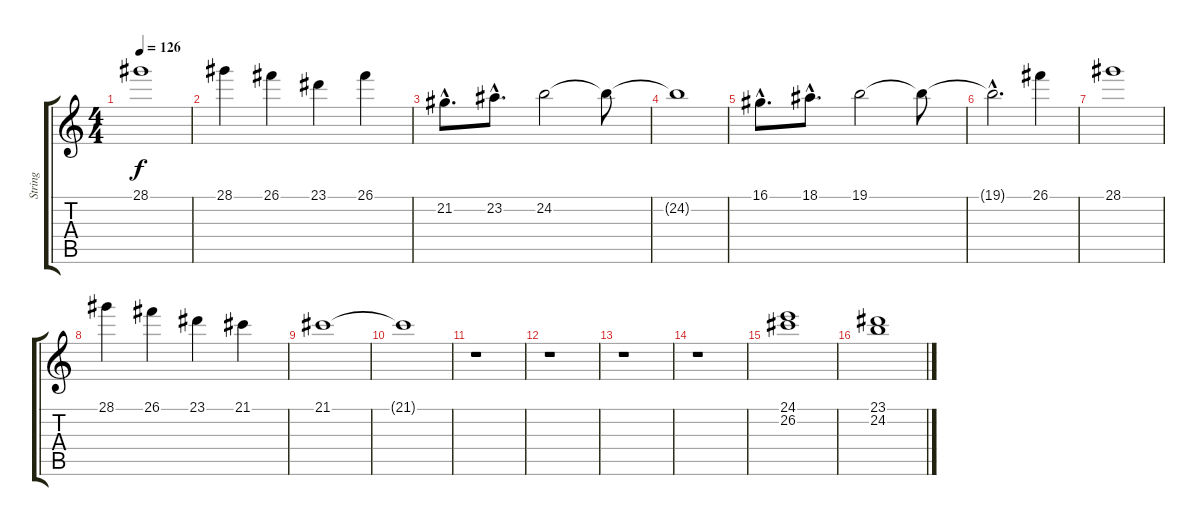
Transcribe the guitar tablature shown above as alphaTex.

\track ("String" "String") {instrument stringensemble1}
\staff {score tabs}
\tuning (E4 B3 G3 D3 A2 E2) {hide}
\ts (4 4)
\tempo 126
\clef g2
\ks c
28.1.1{dy f} |
28.1.4 26.1.4 23.1.4 26.1.4 |
21.2{hac}.8{d} 23.2{hac}.8{d} 24.2.2 24.2{t}.8 |
24.2{t}.1 |
16.1{hac}.8{d} 18.1{hac}.8{d} 19.1.2 19.1{t}.8 |
19.1{hac t}.2{d} 26.1.4 |
28.1.1 |
28.1.4 26.1.4 23.1.4 21.1.4 |
21.1.1 |
21.1{t}.1 |
r.1 |
r.1 |
r.1 |
r.1 |
(24.1 26.2).1 |
(23.1 24.2).1
